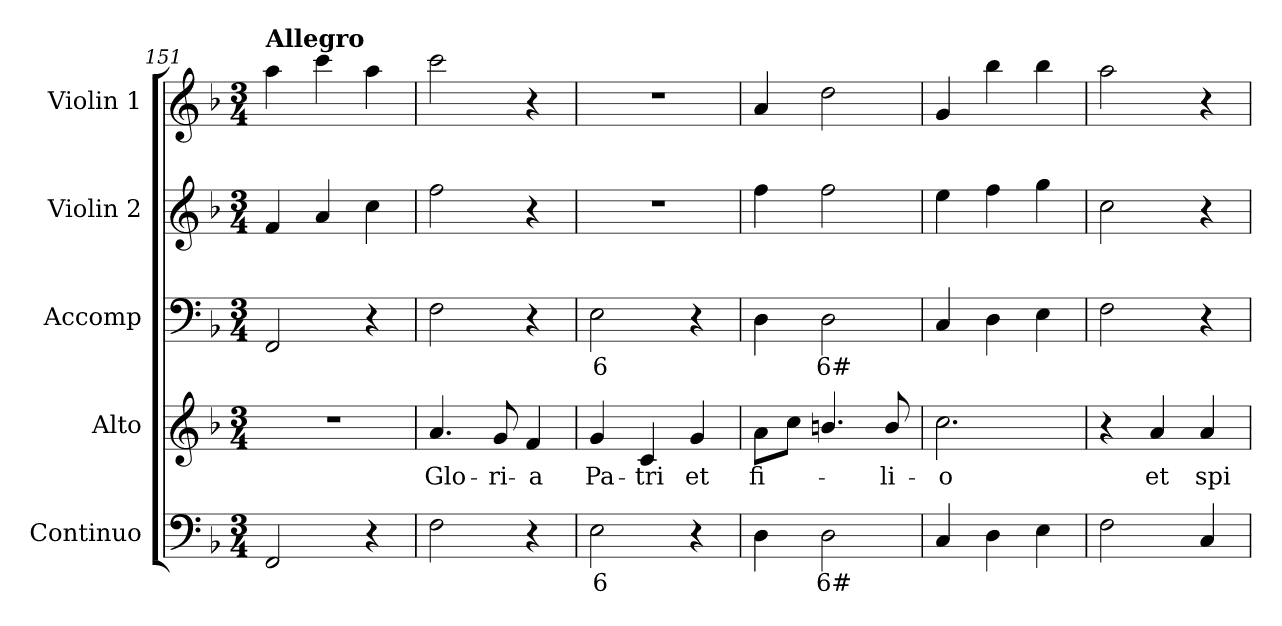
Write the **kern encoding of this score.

**kern	**text	**kern	**text	**kern	**text	**kern	**kern
*part5	*part5	*part4	*part4	*part3	*part3	*part2	*part1
*staff5	*staff5	*staff4	*staff4	*staff3	*staff3	*staff2	*staff1
*I"Continuo	*	*I"Alto	*	*I"Accomp	*	*I"Violin 2	*I"Violin 1
*I'Cont.	*	*I'Alto	*	*I'Ac.	*	*I'Vln. 2	*I'Vln. 1
!!LO:PB:g=z
*clefF4	*	*clefG2	*	*clefF4	*	*clefG2	*clefG2
*k[b-]	*	*k[b-]	*	*k[b-]	*	*k[b-]	*k[b-]
*F:	*	*F:	*	*F:	*	*F:	*F:
*M3/4	*	*M3/4	*	*M3/4	*	*M3/4	*M3/4
*MM120	*	*MM120	*	*MM120	*	*MM120	*MM120
=151	=151	=151	=151	=151	=151	=151	=151
!	!	!	!	!	!	!	!LO:TX:a:B:t=Allegro
!	!	!LO:N:vis=1	!	!	!	!	!
2FFi/	.	2.r	.	2FFi/	.	4fi/	4aai\
.	.	.	.	.	.	4ai/	4ccci\
4r	.	.	.	4r	.	4cci\	4aai\
=152	=152	=152	=152	=152	=152	=152	=152
!	!	!	!LO:LY:b:color=#000000	!	!	!	!
2Fi\	.	4.ai/	Glo-	2Fi\	.	2ffi\	2ccci\
!	!	!	!LO:LY:b:color=#000000	!	!	!	!
.	.	8gi/	-ri-	.	.	.	.
!	!	!	!LO:LY:b:color=#000000	!	!	!	!
4r	.	4fi/	-a	4r	.	4r	4r
=153	=153	=153	=153	=153	=153	=153	=153
!	!LO:LY:b:color=#000000	!	!	!	!	!	!
!	!	!	!LO:LY:b:color=#000000	!	!	!	!
!	!	!	!	!	!LO:LY:b:color=#000000	!LO:N:vis=1	!LO:N:vis=1
2Ei\	6	4gi/	Pa-	2Ei\	6	2.r	2.r
!	!	!	!LO:LY:b:color=#000000	!	!	!	!
.	.	4ci/	-tri	.	.	.	.
!	!	!	!LO:LY:b:color=#000000	!	!	!	!
4r	.	4gi/	et	4r	.	.	.
=154	=154	=154	=154	=154	=154	=154	=154
!	!	!	!LO:LY:b:color=#000000	!	!	!	!
4Di\	.	8ai\L	fi-	4Di\	.	4ffi\	4ai/
.	.	8cci\J	.	.	.	.	.
!	!LO:LY:b:color=#000000	!	!	!	!	!	!
!	!	!	!	!	!LO:LY:b:color=#000000	!	!
2Di\	6#	4.bni/	.	2Di\	6#	2ffi\	2ddi\
!	!	!	!LO:LY:b:color=#000000	!	!	!	!
.	.	8bi/	-li-	.	.	.	.
=155	=155	=155	=155	=155	=155	=155	=155
!	!	!	!LO:LY:b:color=#000000	!	!	!	!
4Ci/	.	2.cci\	-o	4Ci/	.	4eei\	4gi/
4Di\	.	.	.	4Di\	.	4ffi\	4bb-i\
4Ei\	.	.	.	4Ei\	.	4ggi\	4bb-i\
=156	=156	=156	=156	=156	=156	=156	=156
2Fi\	.	4r	.	2Fi\	.	2cci\	2aai\
!	!	!	!LO:LY:b:color=#000000	!	!	!	!
.	.	4ai/	et	.	.	.	.
!	!	!	!LO:LY:b:color=#000000	!	!	!	!
4Ci/	.	4ai/	spi-	4r	.	4r	4r
=	=	=	=	=	=	=	=
*-	*-	*-	*-	*-	*-	*-	*-
